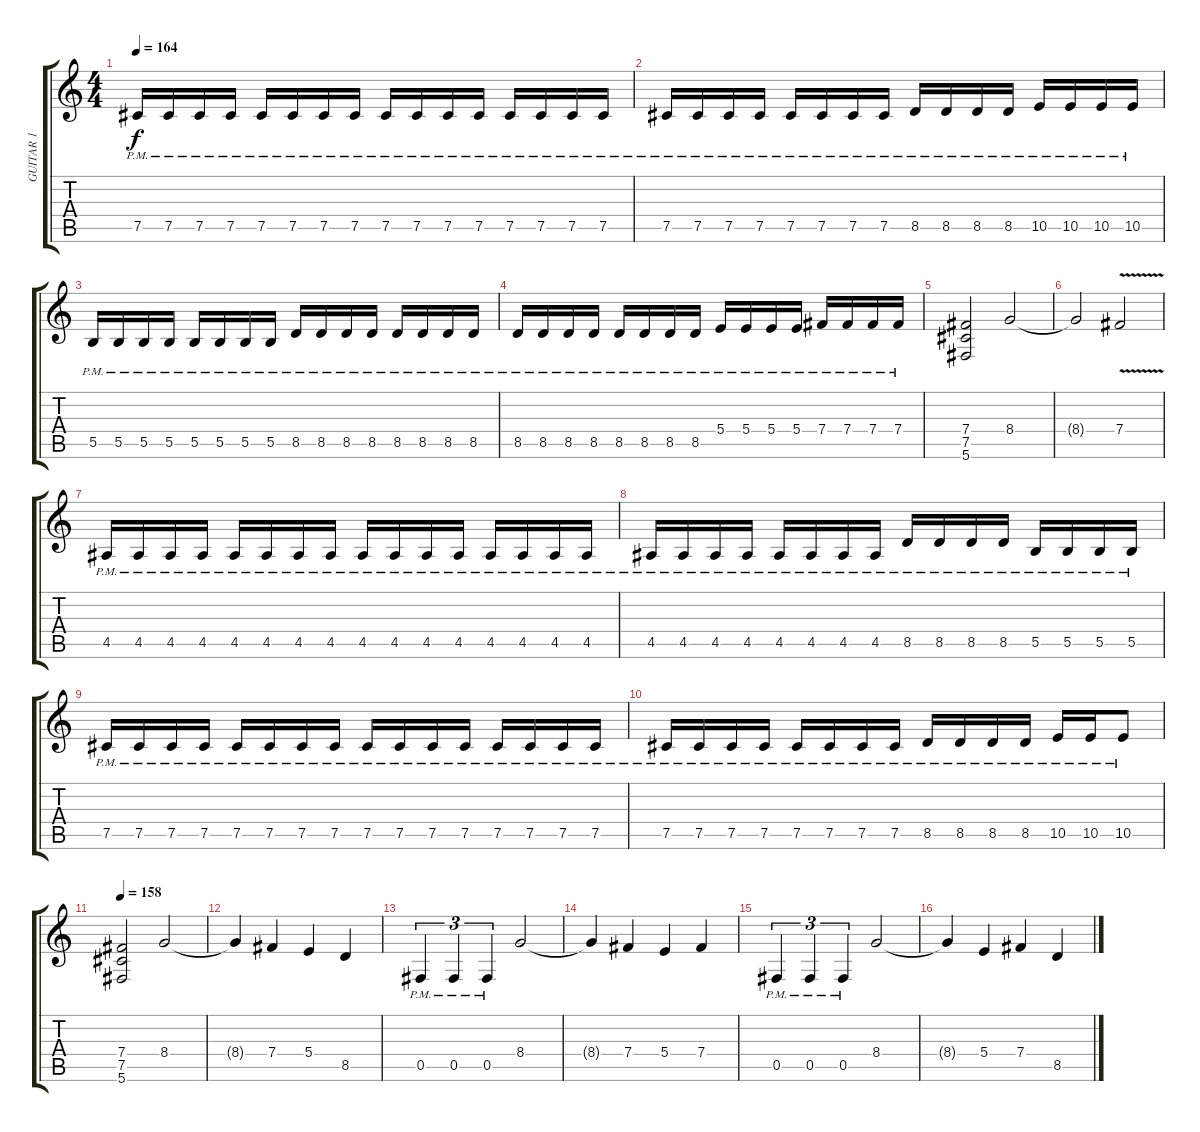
\track ("GUITAR 1" "GUITAR 1") {instrument overdrivenguitar}
\staff {score tabs}
\tuning (Db4 Ab3 E3 B2 Gb2 Db2) {hide}
\ts (4 4)
\tempo 164
\clef g2
\ks c
7.5{pm}.16{dy f} 7.5{pm}.16 7.5{pm}.16 7.5{pm}.16 7.5{pm}.16 7.5{pm}.16 7.5{pm}.16 7.5{pm}.16 7.5{pm}.16 7.5{pm}.16 7.5{pm}.16 7.5{pm}.16 7.5{pm}.16 7.5{pm}.16 7.5{pm}.16 7.5{pm}.16 |
7.5{pm}.16 7.5{pm}.16 7.5{pm}.16 7.5{pm}.16 7.5{pm}.16 7.5{pm}.16 7.5{pm}.16 7.5{pm}.16 8.5{pm}.16 8.5{pm}.16 8.5{pm}.16 8.5{pm}.16 10.5{pm}.16 10.5{pm}.16 10.5{pm}.16 10.5{pm}.16 |
5.5{pm}.16 5.5{pm}.16 5.5{pm}.16 5.5{pm}.16 5.5{pm}.16 5.5{pm}.16 5.5{pm}.16 5.5{pm}.16 8.5{pm}.16 8.5{pm}.16 8.5{pm}.16 8.5{pm}.16 8.5{pm}.16 8.5{pm}.16 8.5{pm}.16 8.5{pm}.16 |
8.5{pm}.16 8.5{pm}.16 8.5{pm}.16 8.5{pm}.16 8.5{pm}.16 8.5{pm}.16 8.5{pm}.16 8.5{pm}.16 5.4{pm}.16 5.4{pm}.16 5.4{pm}.16 5.4{pm}.16 7.4{pm}.16 7.4{pm}.16 7.4{pm}.16 7.4{pm}.16 |
(7.4 7.5 5.6).2 8.4.2 |
8.4{t}.2 7.4{v}.2 |
4.5{pm}.16 4.5{pm}.16 4.5{pm}.16 4.5{pm}.16 4.5{pm}.16 4.5{pm}.16 4.5{pm}.16 4.5{pm}.16 4.5{pm}.16 4.5{pm}.16 4.5{pm}.16 4.5{pm}.16 4.5{pm}.16 4.5{pm}.16 4.5{pm}.16 4.5{pm}.16 |
4.5{pm}.16 4.5{pm}.16 4.5{pm}.16 4.5{pm}.16 4.5{pm}.16 4.5{pm}.16 4.5{pm}.16 4.5{pm}.16 8.5{pm}.16 8.5{pm}.16 8.5{pm}.16 8.5{pm}.16 5.5{pm}.16 5.5{pm}.16 5.5{pm}.16 5.5{pm}.16 |
7.5{pm}.16 7.5{pm}.16 7.5{pm}.16 7.5{pm}.16 7.5{pm}.16 7.5{pm}.16 7.5{pm}.16 7.5{pm}.16 7.5{pm}.16 7.5{pm}.16 7.5{pm}.16 7.5{pm}.16 7.5{pm}.16 7.5{pm}.16 7.5{pm}.16 7.5{pm}.16 |
7.5{pm}.16 7.5{pm}.16 7.5{pm}.16 7.5{pm}.16 7.5{pm}.16 7.5{pm}.16 7.5{pm}.16 7.5{pm}.16 8.5{pm}.16 8.5{pm}.16 8.5{pm}.16 8.5{pm}.16 10.5{pm}.16 10.5{pm}.16 10.5{pm}.8 |
\tempo 158
(7.4 7.5 5.6).2 8.4.2 |
8.4{t}.4 7.4.4 5.4.4 8.5.4 |
0.5{pm}.4{tu (3 2)} 0.5{pm}.4{tu (3 2)} 0.5{pm}.4{tu (3 2)} 8.4.2 |
8.4{t}.4 7.4.4 5.4.4 7.4.4 |
0.5{pm}.4{tu (3 2)} 0.5{pm}.4{tu (3 2)} 0.5{pm}.4{tu (3 2)} 8.4.2 |
8.4{t}.4 5.4.4 7.4.4 8.5.4
